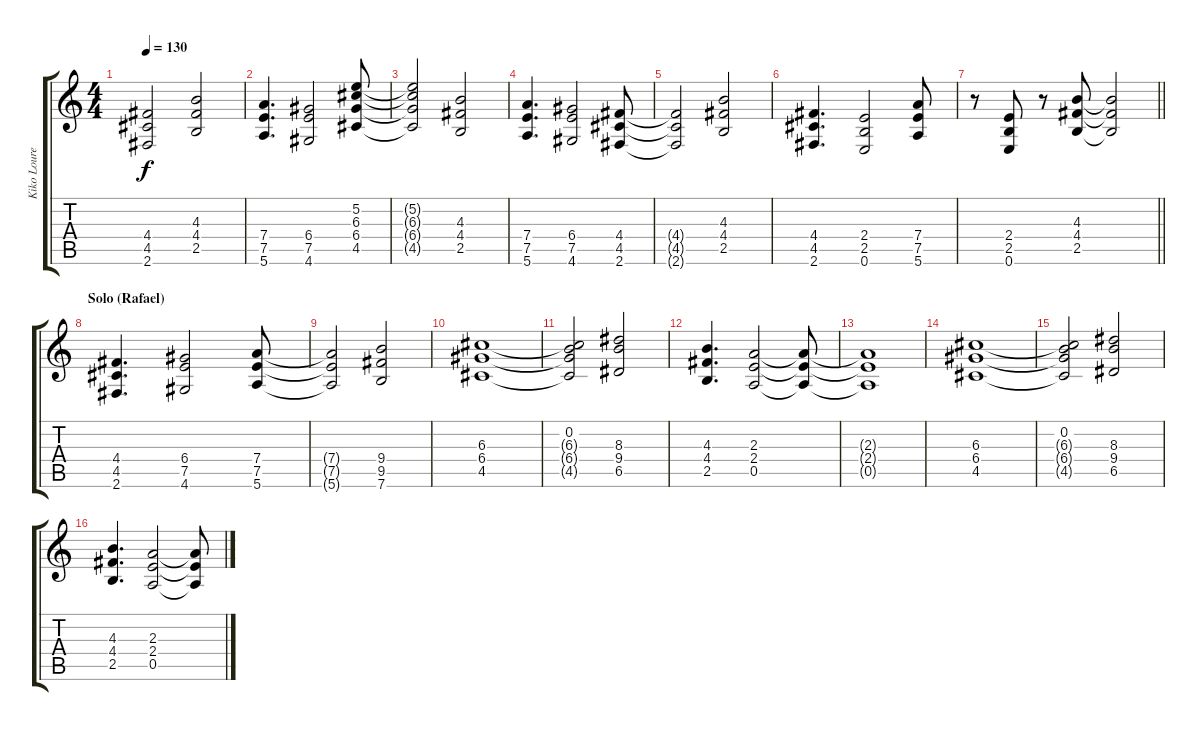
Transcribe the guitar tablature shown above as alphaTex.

\track ("Kiko Loureiro" "Kiko Loure") {instrument distortionguitar}
\staff {score tabs}
\tuning (E4 B3 G3 D3 A2 E2) {hide}
\ts (4 4)
\tempo 130
\clef g2
\ks c
(4.4{t} 4.5{t} 2.6{t}).2{dy f} (4.3 4.4 2.5).2 |
(7.4 7.5 5.6).4{d} (6.4 7.5 4.6).2 (5.2 6.3 6.4 4.5).8 |
(5.2{t} 6.3{t} 6.4{t} 4.5{t}).2 (4.3 4.4 2.5).2 |
(7.4 7.5 5.6).4{d} (6.4 7.5 4.6).2 (4.4 4.5 2.6).8 |
(4.4{t} 4.5{t} 2.6{t}).2 (4.3 4.4 2.5).2 |
(4.4 4.5 2.6).4{d} (2.4 2.5 0.6).2 (7.4 7.5 5.6).8 |
\barLineRight lightlight
r.8 (2.4 2.5 0.6).8 r.8 (4.3 4.4 2.5).8 (4.3{t} 4.4{t} 2.5{t}).2 |
\section ("" "Solo (Rafael)")
(4.4 4.5 2.6).4{d} (6.4 7.5 4.6).2 (7.4 7.5 5.6).8 |
(7.4{t} 7.5{t} 5.6{t}).2 (9.4 9.5 7.6).2 |
(6.3 6.4 4.5).1 |
(0.2 6.3{t} 6.4{t} 4.5{t}).2 (8.3 9.4 6.5).2 |
(4.3 4.4 2.5).4{d} (2.3 2.4 0.5).2 (2.3{t} 2.4{t} 0.5{t}).8 |
(2.3{t} 2.4{t} 0.5{t}).1 |
(6.3 6.4 4.5).1 |
(0.2 6.3{t} 6.4{t} 4.5{t}).2 (8.3 9.4 6.5).2 |
(4.3 4.4 2.5).4{d} (2.3 2.4 0.5).2 (2.3{t} 2.4{t} 0.5{t}).8
